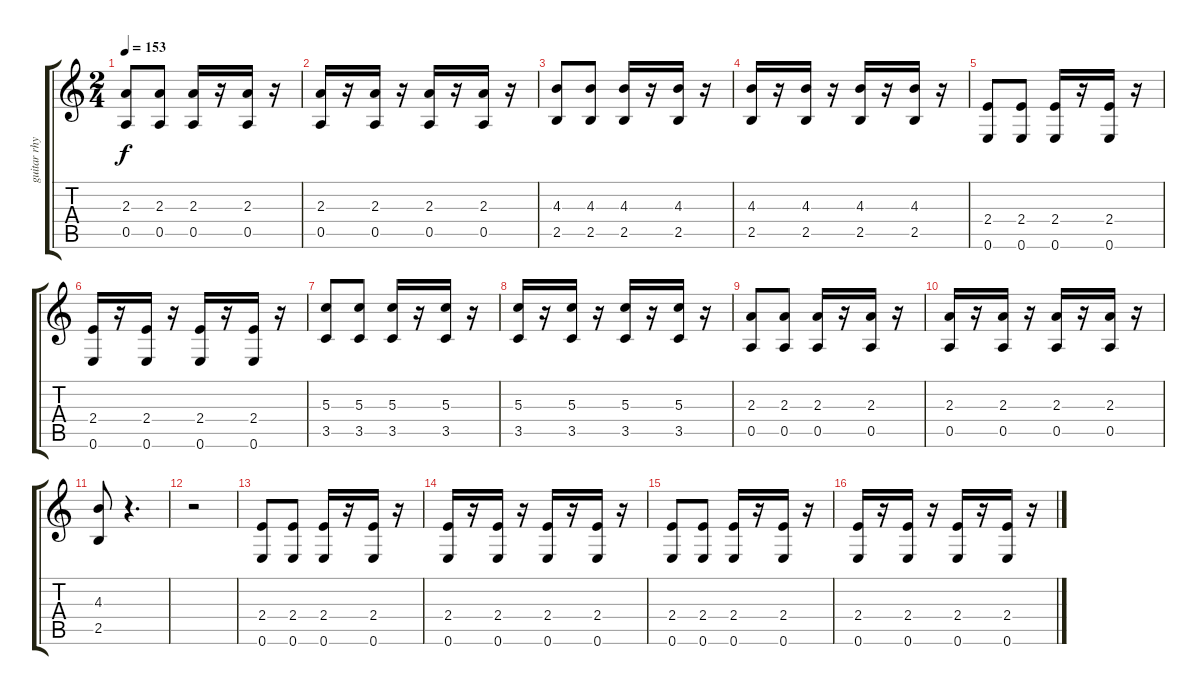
\track ("guitar rhythm right" "guitar rhy") {instrument distortionguitar}
\staff {score tabs}
\tuning (E4 B3 G3 D3 A2 E2) {hide}
\ts (2 4)
\tempo 153
\clef g2
\ks c
(2.3 0.5).8{dy f} (2.3 0.5).8 (2.3 0.5).16 r.16 (2.3 0.5).16 r.16 |
(2.3 0.5).16 r.16 (2.3 0.5).16 r.16 (2.3 0.5).16 r.16 (2.3 0.5).16 r.16 |
(4.3 2.5).8 (4.3 2.5).8 (4.3 2.5).16 r.16 (4.3 2.5).16 r.16 |
(4.3 2.5).16 r.16 (4.3 2.5).16 r.16 (4.3 2.5).16 r.16 (4.3 2.5).16 r.16 |
(2.4 0.6).8 (2.4 0.6).8 (2.4 0.6).16 r.16 (2.4 0.6).16 r.16 |
(2.4 0.6).16 r.16 (2.4 0.6).16 r.16 (2.4 0.6).16 r.16 (2.4 0.6).16 r.16 |
(5.3 3.5).8 (5.3 3.5).8 (5.3 3.5).16 r.16 (5.3 3.5).16 r.16 |
(5.3 3.5).16 r.16 (5.3 3.5).16 r.16 (5.3 3.5).16 r.16 (5.3 3.5).16 r.16 |
(2.3 0.5).8 (2.3 0.5).8 (2.3 0.5).16 r.16 (2.3 0.5).16 r.16 |
(2.3 0.5).16 r.16 (2.3 0.5).16 r.16 (2.3 0.5).16 r.16 (2.3 0.5).16 r.16 |
(4.3 2.5).8 r.4{d} |
r.2 |
(2.4 0.6).8 (2.4 0.6).8 (2.4 0.6).16 r.16 (2.4 0.6).16 r.16 |
(2.4 0.6).16 r.16 (2.4 0.6).16 r.16 (2.4 0.6).16 r.16 (2.4 0.6).16 r.16 |
(2.4 0.6).8 (2.4 0.6).8 (2.4 0.6).16 r.16 (2.4 0.6).16 r.16 |
(2.4 0.6).16 r.16 (2.4 0.6).16 r.16 (2.4 0.6).16 r.16 (2.4 0.6).16 r.16
